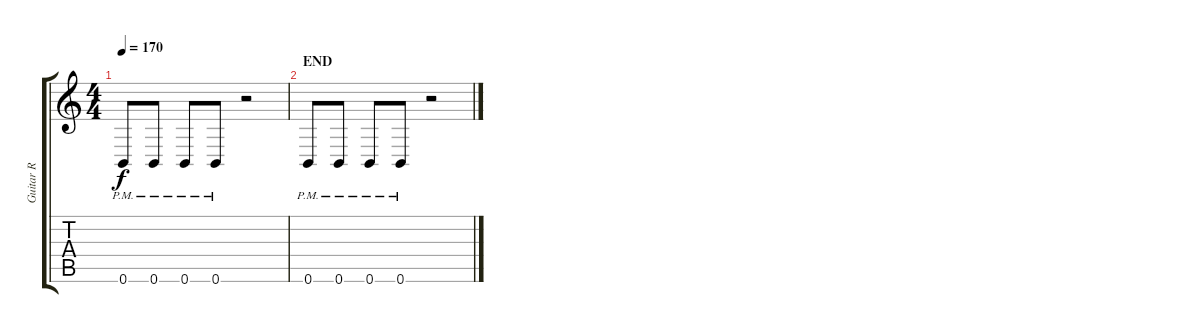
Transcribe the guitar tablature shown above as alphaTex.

\track ("Guitar R" "Guitar R") {instrument distortionguitar}
\staff {score tabs}
\tuning (B3 Gb3 D3 A2 E2 B1) {hide}
\ts (4 4)
\tempo 170
\clef g2
\ks c
0.6{pm}.8{dy f} 0.6{pm}.8 0.6{pm}.8 0.6{pm}.8 r.2 |
\section ("" "END")
0.6{pm}.8 0.6{pm}.8 0.6{pm}.8 0.6{pm}.8 r.2
